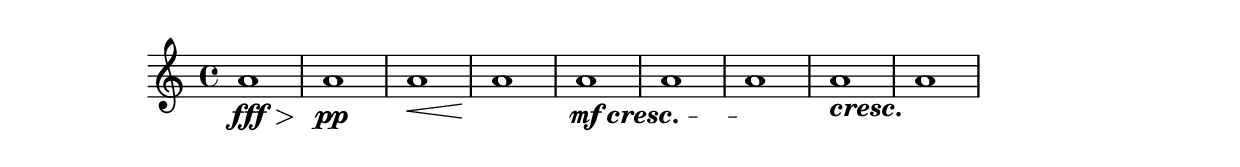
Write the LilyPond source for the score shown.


\version "2.3.4"
\header{
	texidoc="@cindex Crescendi
Crescendi can be printed in a number of different ways.
" }
\score{
\relative c''{
a1\fff\> a\pp\!
a\< a\!
\set crescendoText = \markup { \italic \bold "cresc." }
\set crescendoSpanner = #'dashed-line
a\mf\< a a\! 
a\< a\!
}
\paper{
raggedright = ##t
}
\midi{
\tempo 1 = 60
}
}

